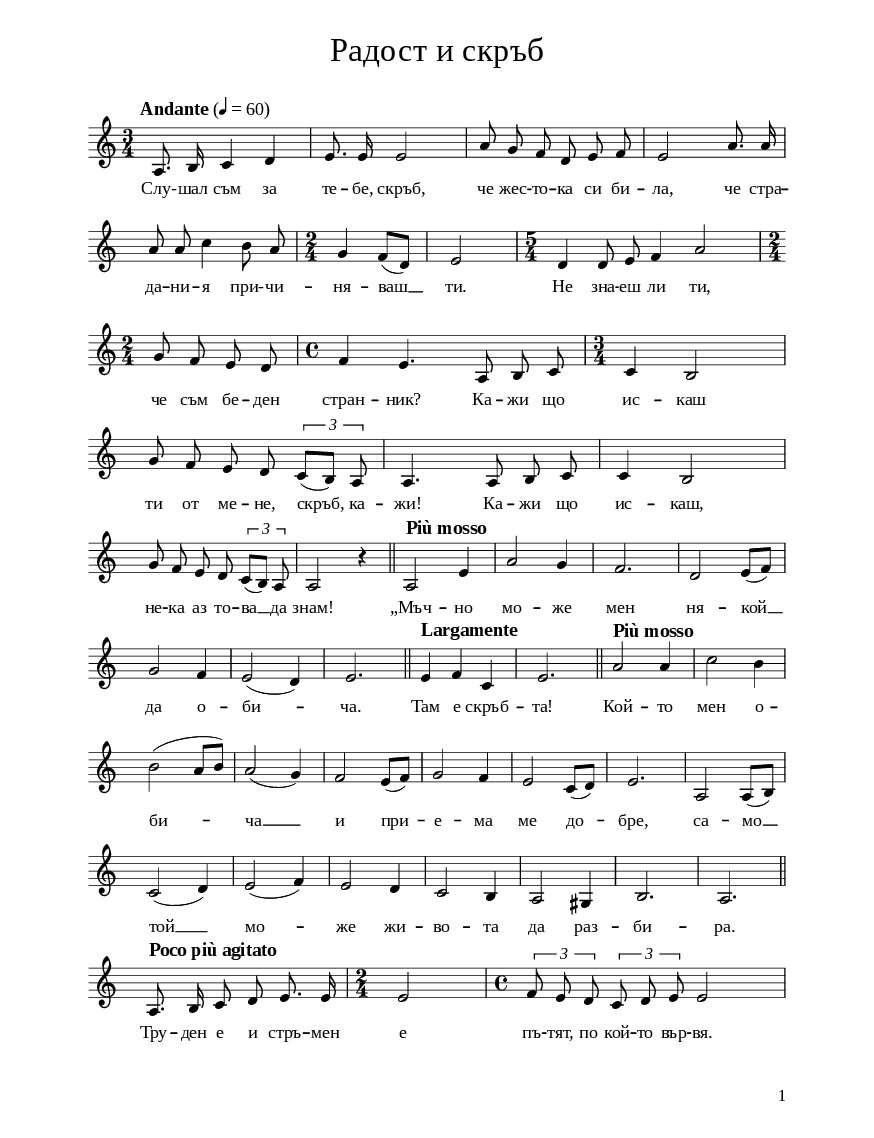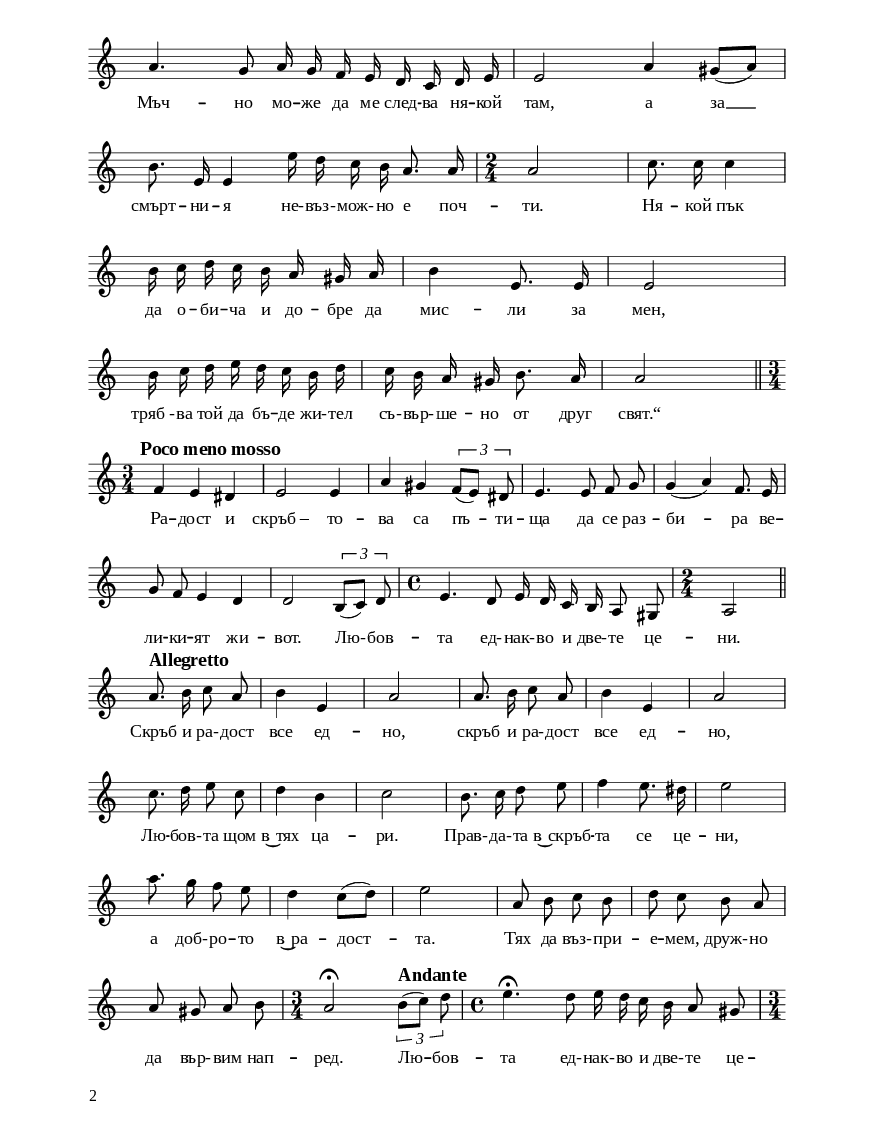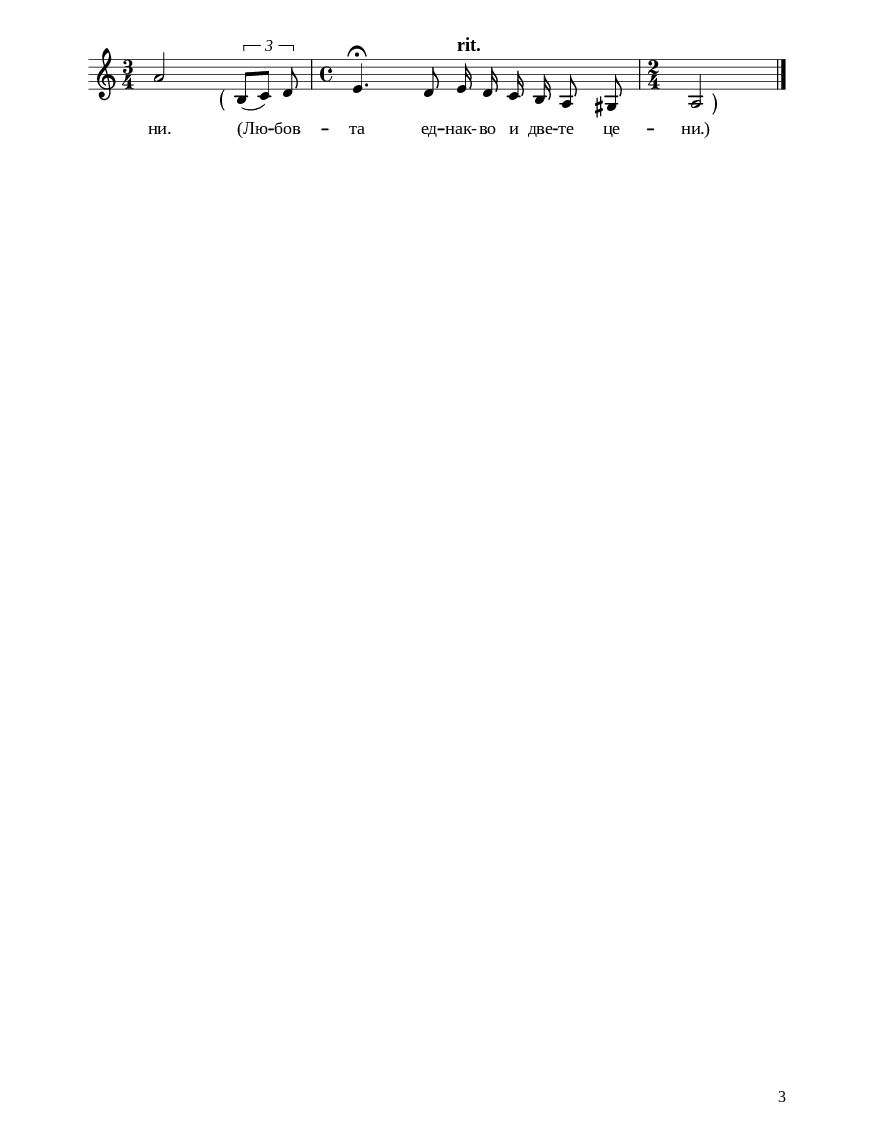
\version "2.24.4"

\include "include/globals.ily"

startParenthesis = {
  \once \override Parentheses.stencils = #(lambda (grob)
        (let ((par-list (parentheses-interface::calc-parenthesis-stencils grob)))
          (list (car par-list) point-stencil )))
}

endParenthesis = {
  \once \override Parentheses.stencils = #(lambda (grob)
        (let ((par-list (parentheses-interface::calc-parenthesis-stencils grob)))
          (list point-stencil (cadr par-list))))
} 

\bookpart {
  \label #'ref122
  \tocItem \markup "Радост и скръб"
  \paper {
    print-all-headers = ##t
    print-page-number = ##t
    print-first-page-number = ##t

    % put page numbers on the bottom
    oddHeaderMarkup = \markup ""
    evenHeaderMarkup = \markup ""
    oddFooterMarkup = \markup
    \fill-line {
      ""
      \if \should-print-page-number \fromproperty #'page:page-number-string
    }
    evenFooterMarkup = \markup
    \fill-line {
      \if \should-print-page-number \fromproperty #'page:page-number-string
      ""
    }

    left-margin = 1.5\cm
    right-margin = 1.5\cm
    top-margin = 1.6\cm
    bottom-margin = 1.2\cm
    ragged-bottom = ##t % do not spread the staves to fill the whole vertical space

    % change distance between staves
    system-system-spacing =
    #'((basic-distance . 10)
       (minimum-distance . 6)
       (padding . 1)
       (stretchability . 12))
  }
  \score {
    \layout {
      indent = 0.0\cm % remove first line indentation
      ragged-last = ##f % do spread last line to fill the whole space
      \override Staff.BarLine.thick-thickness = #4 %make the end and repeat bars thiner
      \override Score.VoltaBracket.font-size = #-1.7 % make the repeat number fontsize smaller
      

      \context {
        \Score
        \omit BarNumber %remove bar numbers
        \override KeySignature.X-offset = #-1.2 % decrease keysigniture offset
        \override TimeSignature.X-offset = #-1.8 % decrease time signiture offset
        \override MetronomeMark.font-size = #1.5 % increase the tempo fontsize
        \override TupletNumber.font-size = #0.4 % increase the triol number

      } % context

      \context {
        % change staff size
        \Staff
        fontSize = #+0 % affects notes size only
        \override StaffSymbol.staff-space = #(magstep -3)
        \override StaffSymbol.thickness = #0.5
        \override BarLine.hair-thickness = #1
        %\override StaffSymbol.ledger-line-thickness = #'(0 . 0)
      }

      \context {
        % adjust space between staff and lyrics and between the two lyric lines
        \Lyrics
        \override VerticalAxisGroup.nonstaff-relatedstaff-spacing = #'((padding . 1))
        includeGraceNotes = ##t
      }
    } % layout

    \new Staff \relative c' {
      \clef treble
      \key a \minor
      \time 3/4
      \tempoFunc "Andante" 4 "60"
      \autoBeamOff
      a8.  b16  c4  d4 | % 2
      e8.  e16  e2 | % 3
      a8  g8  f8  d8  e8
      f8 |  % 4
      e2  a8.  a16  | \break % 5
      a8  a8  c4  b8  a8 | % 6
      \time 2/4  | % 6
      g4  f8 [(  d8 )] | % 7
      e2 | % 8
      \time 5/4  | % 8
      d4  d8  e8  f4  a2 | \break % 9
      \time 2/4  | % 9
      g8  f8  e8  d8   | \time 4/4 f4
      e4.  a,8  b8  c8 | % 11
      \time 3/4 c4  b2  | \break % 12
      g'8  f8  e8  d8
      \tuplet 3/2 { c8 ( [  b8 )]  a8  }
      |  % 13
      a4.  a8  b8  c8 | % 14
      c4  b2  \break | % 15
      g'8  f8  e8  d8
      \tuplet 3/2 { c8 ( [  b8] ) a8 }
      | % 16
      a2 r4 \bar "||" % 17
      \tempo"Più mosso" a2 e'4 | % 18
      a2  g4 | % 19
      f2. |
      d2  e8 ( [  f8 ) ] | \break % 21
      g2  f4 |  % 22
      e2 (  d4 ) | % 23
      e2. \bar "||" |
      \tempo"Largamente" e4 f4  c4  | % 25
      e2. \bar "||"
      \tempo "Più mosso" a2 a4 | % 27
      c2  b4  | \break % 28
      b2 (  a8 [  b8 ) ] | % 29
      a2 (  g4 ) |
      f2  e8 ( [  f8 ) ] | % 31
      g2  f4 | % 32
      e2  c8 ( [  d8 ) ] | % 33
      e2. | % 34
      a,2  a8 ( [  b8 ) ] \break | % 35
      c2 (  d4 ) | % 36
      e2 (  f4 ) | % 37
      e2  d4 | % 38
      c2  b4 | % 39
      a2  gis4 |
      b2. | % 41
      a2. \bar "||"
      \break  | % 42
      \tempo"Poco più agitato" a8. b16
      c8  d8  e8.  e16 | % 43
      \time 2/4  | % 43
      e2 | % 44
      \time 4/4  | % 44
      \tuplet 3/2 {f8   e8  d8 }
      \tuplet 3/2 {c8  d8  e8 }
      e2  |
      a4.  g8  a16  g16  f16
      e16  d16  c16  d16  e16 | % 46
      e2  a4  gis8 ( [  a8 ) ] \break | % 47
      b8.  e,16  e4  e'16
      d16  c16  b16  a8.  a16 |  % 48
      \time 2/4  | % 48
      a2 |   % 49
      c8.  c16  c4  \break |
      b16  c16  d16  c16
      b16  a16  gis16  a16 | % 51
      b4  e,8.  e16 | % 52
      e2  | \break % 53
      b'16  c16  d16  e16
      d16  c16  b16  d16 |  % 54
      c16  b16  a16  gis16
      b8.  a16 | % 55
      a2 \break \bar "||" | % 56
      \time 3/4  | % 56
      \tempo "Poco meno mosso" f4 e4
      dis4 | % 57
      e2  e4 | % 58
      a4  gis4
      \tuplet 3/2 { f8 ( [  e8 ] )  dis8  }
      | % 59
      e4.  e8  f8  g8 |
      g4 (  a4 )  f8.  e16  | \break % 61
      g8  f8  e4  d4 | % 62
      d2
      \tuplet 3/2 { b8 ( [  c8 ) ]  d8  }
      | % 63
      \time 4/4 e4.  d8  e16  d16  c16
      b16  a8  gis8 | % 64
      \time 2/4 a2 \bar "||"  \break | % 65
      \tempo"Allegretto" a'8. b16
      c8  a8  | % 66
      b4  e,4  | % 67
      a2  | % 68
      a8.  b16  c8  a8  | % 69
      b4  e,4  |
      a2  \break  | % 71
      c8.  d16  e8  c8  | % 72
      d4  b4  | % 73
      c2  | % 74
      b8.  c16  d8  e8  | % 75
      f4  e8.  dis16  | % 76
      e2  \break  | % 77
      a8. g16 f8 e8  | % 78
      d4 c8 ( [ d8 ) ] | % 79
      e2 |
      a,8 b8 c8 b8  | % 81
      d8 c8 b8  a8  \break | % 82
      a8  gis8  a8 b8 | % 83
      \time 3/4  | % 83
      a2 ^\fermata
      \tuplet 3/2 { \tempo "Andante" b8 ( [ c8 ) ] d8  }
      \time 4/4  | % 84
      e4. \fermata
      d8 e16  d16 c16  b16
      a8 gis8 | \break % 85

      \time 3/4 a2

      \tuplet 3/2 {
        %\once \override TextScript.outside-staff-priority = ##f
        %\once \override TextScript.extra-offset = #'(-1.8 . 3.5)
        \once \override Staff.Parentheses.font-size = #+3
        \once \override Staff.Parentheses.padding = #1
        \startParenthesis
        \parenthesize b,8%-\markup \bold \fontsize #+2 {"("}
        ( [ c8 ) ] d8
      } |
      \time 4/4   % 84
      e4. \fermata
      d8 \tempo "rit." e16  d16 c16  b16
      a8 gis8 |
      \time 2/4
      %\once \override TextScript.outside-staff-priority = ##f
      %\once \override TextScript.extra-offset = #'(3 . 3.0)
      
      \once \override Staff.Parentheses.font-size = #+3
      \once \override Staff.Parentheses.padding = #1
      \endParenthesis \parenthesize a2%-\markup \bold \fontsize #+2 {")"}
      
      \bar "|."
    }

    \addlyrics {
      "Слу-" -- шал съм за те -- бе, скръб,
      че жес -- то -- ка си би -- ла, че
      стра -- да -- ни -- я "при-" -- чи -- ня
      -- ваш __  ти. Не зна -- еш ли ти,
      че съм бе -- ден стран -- ник? Ка
      -- жи що ис -- каш ти от ме -- не,
      скръб, ка -- жи! Ка -- жи що
      ис -- каш, не -- ка аз то -- ва __
      да знам! "„Мъч" -- но мо -- же
      мен ня -- кой __  да о -- би
      -- ча. Там е скръб -- та! Кой --
      то мен о -- би  --  ча __
      и при  -- е -- ма ме до  --
      бре, са -- мо __ той __ мо
      -- же жи -- во -- та да раз -- би
      -- ра. Тру -- ден е и стръ -- мен
      е пъ -- тят, по кой -- то вър --
      вя. Мъч -- но мо -- же да ме след
      -- ва ня -- кой там, а за __
      смърт -- ни -- я "не-" -- "въз-" -- "мож-" --
      но е поч -- ти. Ня -- кой пък да
      о -- би -- ча и до -- бре да мис --
      ли за мен, "тряб -" -- ва той да бъ
      -- де "жи-" -- тел "съ-" -- "вър-" -- ше -- но
      от друг "свят.“" Ра -- дост и
      "скръб –" то -- ва са пъ  -- ти --
      ща да се раз -- би -- ра ве --
      ли -- ки -- ят жи -- вот. "Лю-"  --
      бов -- та "ед-" -- "нак-" -- во и "две-" --
      те це -- ни. Скръб и "ра-" -- дост
      все ед -- но, скръб и "ра-" -- дост
      все ед -- но, Лю -- "бов-" -- та щом
      в~тях ца -- ри. "Прав-" -- "да-" -- та
      в~скръб -- та се це -- ни, а "доб-"
      -- ро -- то в~ра -- дост  -- та.
      Тях да "въз-" -- при -- е -- мем, "друж-"
      -- но да "вър-" -- вим нап -- ред. Лю
      -- бов -- та "ед-" -- "нак-" -- во и
      "две-" -- те це -- ни. (Лю
      -- бов -- та ед -- "нак-" -- во и
      две -- те це -- ни.)
    }

    \header {
      title = \titleFunc #'ref_desc_12 "Радост и скръб" "Radost i skrăb"
    }

    \midi{}

  } % score


} % bookpart
